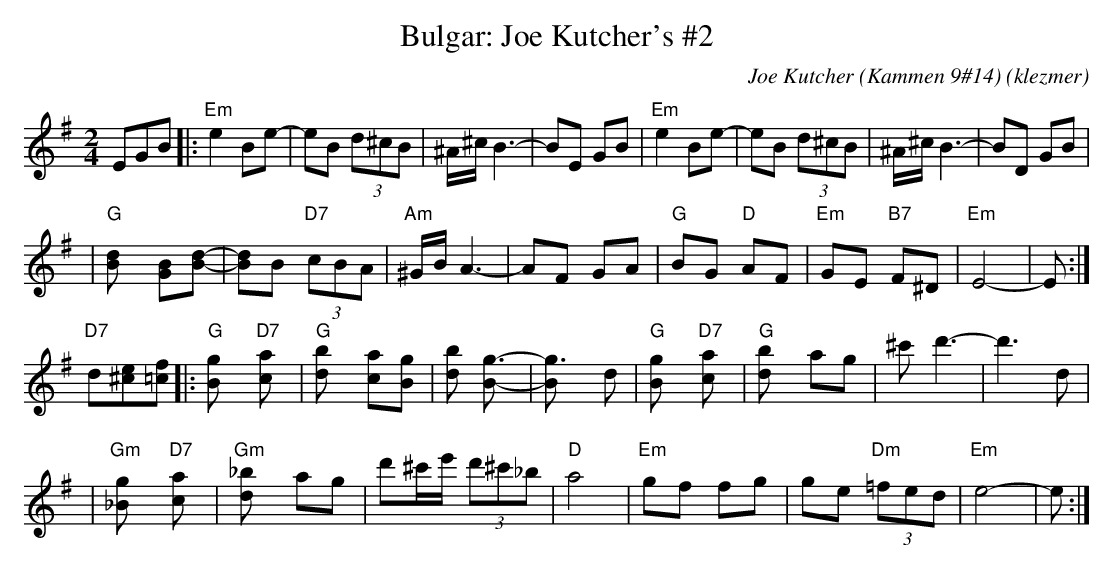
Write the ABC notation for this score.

X:1
T: Bulgar: Joe Kutcher's #2
O:klezmer
C: Joe Kutcher (Kammen 9#14)
M: 2/4
L: 1/8
K: Em
EGB \
|: "Em"e2 Be-           | eB (3d^cB        | ^A/^c/ B3-     | BE GB \
|   "Em"e2 Be-          | eB (3d^cB        | ^A/^c/ B3-     | BD GB |
|   "G"[d2B] [BG][dB]-  | [dB]B "D7"(3cBA  | "Am"^G/B/ A3-  | AF GA \
|   "G"BG "D"AF         | "Em"GE "B7"F^D   | "Em"E4-        | E    :|
"D7"d[e^c][f=c] \
|: "G"[g2B] "D7"[a2c]   | "G"[b2d] [ac][gB]| [bd] [g3B]-    | [g3B] d \
|  "G"[g2B] "D7"[a2c]   | "G"[b2d] ag      | ^c' d'3-        | d'3 d |
|  "Gm"[g2_B] "D7"[a2c] | "Gm"[_b2d] ag    | d'^c'/e'/ (3d'^c'_b | "D"a4 \
|  "Em"gf fg            | ge "Dm"(3=fed    | "Em"e4-        | e    :|
